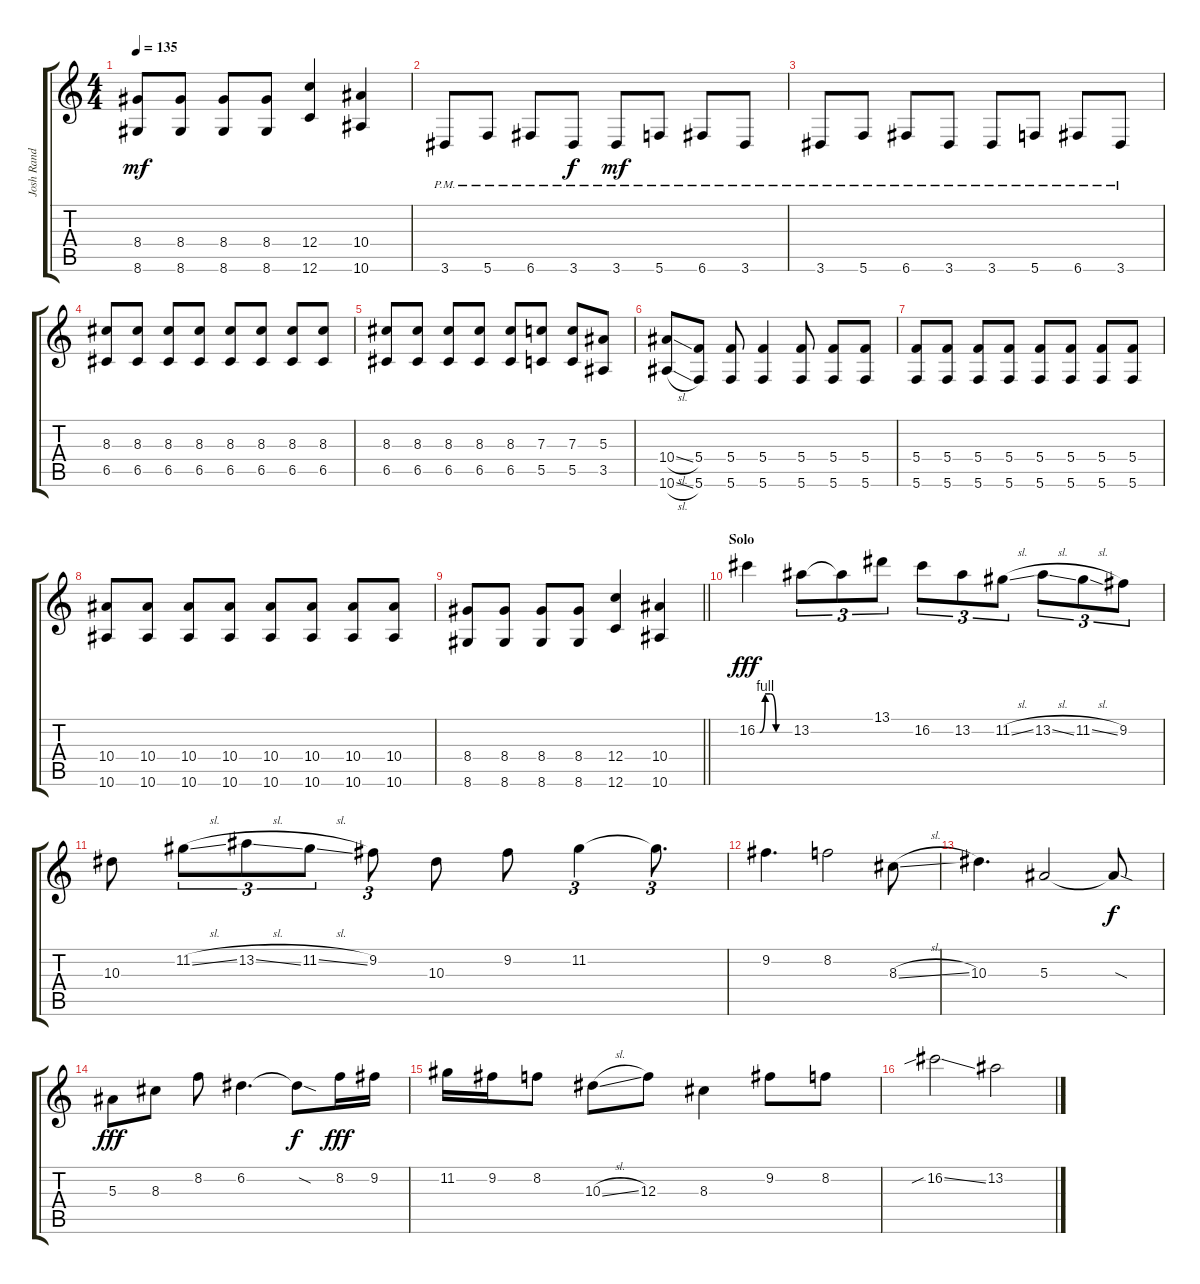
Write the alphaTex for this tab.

\track ("Josh Rand Solo" "Josh Rand ") {instrument overdrivenguitar}
\staff {score tabs}
\tuning (D4 A3 F3 C3 G2 C2) {hide}
\ts (4 4)
\tempo 135
\clef g2
\ks c
(8.4 8.6).8{dy mf} (8.4 8.6).8 (8.4 8.6).8 (8.4 8.6).8 (12.4 12.6).4 (10.4 10.6).4 |
3.6{pm}.8 5.6{pm}.8 6.6{pm}.8 3.6{pm}.8{dy f} 3.6{pm}.8{dy mf} 5.6{pm}.8 6.6{pm}.8 3.6{pm}.8 |
3.6{pm}.8 5.6{pm}.8 6.6{pm}.8 3.6{pm}.8 3.6{pm}.8 5.6{pm}.8 6.6{pm}.8 3.6{pm}.8 |
(8.3 6.5).8 (8.3 6.5).8 (8.3 6.5).8 (8.3 6.5).8 (8.3 6.5).8 (8.3 6.5).8 (8.3 6.5).8 (8.3 6.5).8 |
(8.3 6.5).8 (8.3 6.5).8 (8.3 6.5).8 (8.3 6.5).8 (8.3 6.5).8 (7.3 5.5).8 (7.3 5.5).8 (5.3 3.5).8 |
(10.4{sl} 10.6{sl}).8 (5.4 5.6).8 (5.4 5.6).8 (5.4 5.6).4 (5.4 5.6).8 (5.4 5.6).8 (5.4 5.6).8 |
(5.4 5.6).8 (5.4 5.6).8 (5.4 5.6).8 (5.4 5.6).8 (5.4 5.6).8 (5.4 5.6).8 (5.4 5.6).8 (5.4 5.6).8 |
(10.4 10.6).8 (10.4 10.6).8 (10.4 10.6).8 (10.4 10.6).8 (10.4 10.6).8 (10.4 10.6).8 (10.4 10.6).8 (10.4 10.6).8 |
\barLineRight lightlight
(8.4 8.6).8 (8.4 8.6).8 (8.4 8.6).8 (8.4 8.6).8 (12.4 12.6).4 (10.4 10.6).4 |
\section ("" "Solo")
16.2{be (custom 0 0 5 0 15 4 25 4 35 0 60 0)}.4{dy fff volume 16 balance 8 instrument overdrivenguitar} 13.2.8{tu (3 2)} 13.2{t}.8{tu (3 2)} 13.1.8{tu (3 2)} 16.2.8{tu (3 2)} 13.2.8{tu (3 2)} 11.2{sl}.8{tu (3 2)} 13.2{sl}.8{tu (3 2)} 11.2{sl}.8{tu (3 2)} 9.2.8{tu (3 2)} |
10.3.8 11.2{sl}.8{tu (3 2)} 13.2{sl}.8{tu (3 2)} 11.2{sl}.8{tu (3 2)} 9.2.8{tu (3 2)} 10.3.8 9.2.8 11.2.4{tu (3 2)} 11.2{t}.8{d tu (3 2)} |
9.2.4{d} 8.2.2 8.3{sl}.8 |
10.3.4{d} 5.3.2 5.3{sod t}.8{dy f} |
5.3.8{dy fff} 8.3.8 8.2.8 6.2.4{d} 6.2{sod t}.8{dy f} 8.2.16{dy fff} 9.2.16 |
11.2.16 9.2.16 8.2.8 10.3{sl}.8 12.3.8 8.3.4 9.2.8 8.2.8 |
16.2{sib ss}.2 13.2.2
